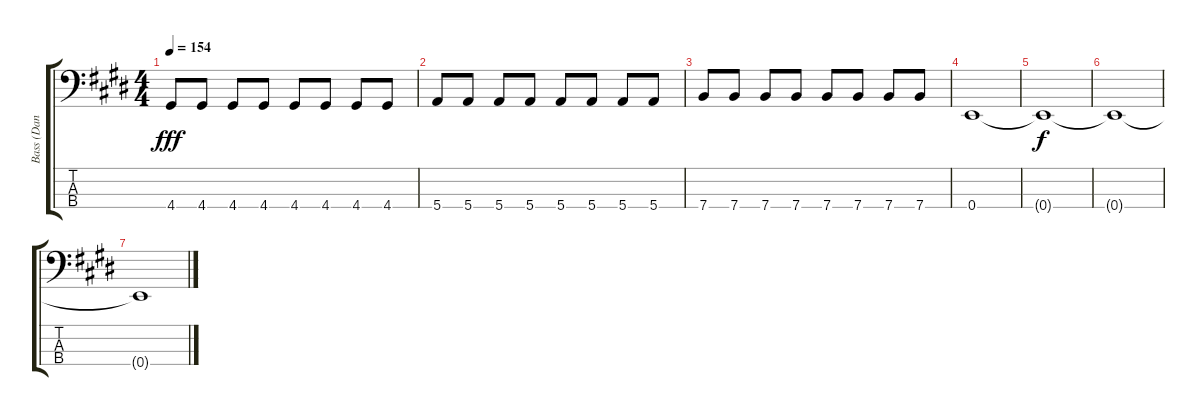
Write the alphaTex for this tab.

\track ("Bass (Dan Andriano)" "Bass (Dan ") {instrument electricbassfinger}
\staff {score tabs}
\tuning (G2 D2 A1 E1) {hide}
\ts (4 4)
\tempo 154
\clef f4
\ks c#minor
4.4.8{dy fff} 4.4.8 4.4.8 4.4.8 4.4.8 4.4.8 4.4.8 4.4.8 |
5.4.8 5.4.8 5.4.8 5.4.8 5.4.8 5.4.8 5.4.8 5.4.8 |
7.4.8 7.4.8 7.4.8 7.4.8 7.4.8 7.4.8 7.4.8 7.4.8 |
0.4.1 |
0.4{t}.1{dy f} |
0.4{t}.1 |
0.4{t}.1
